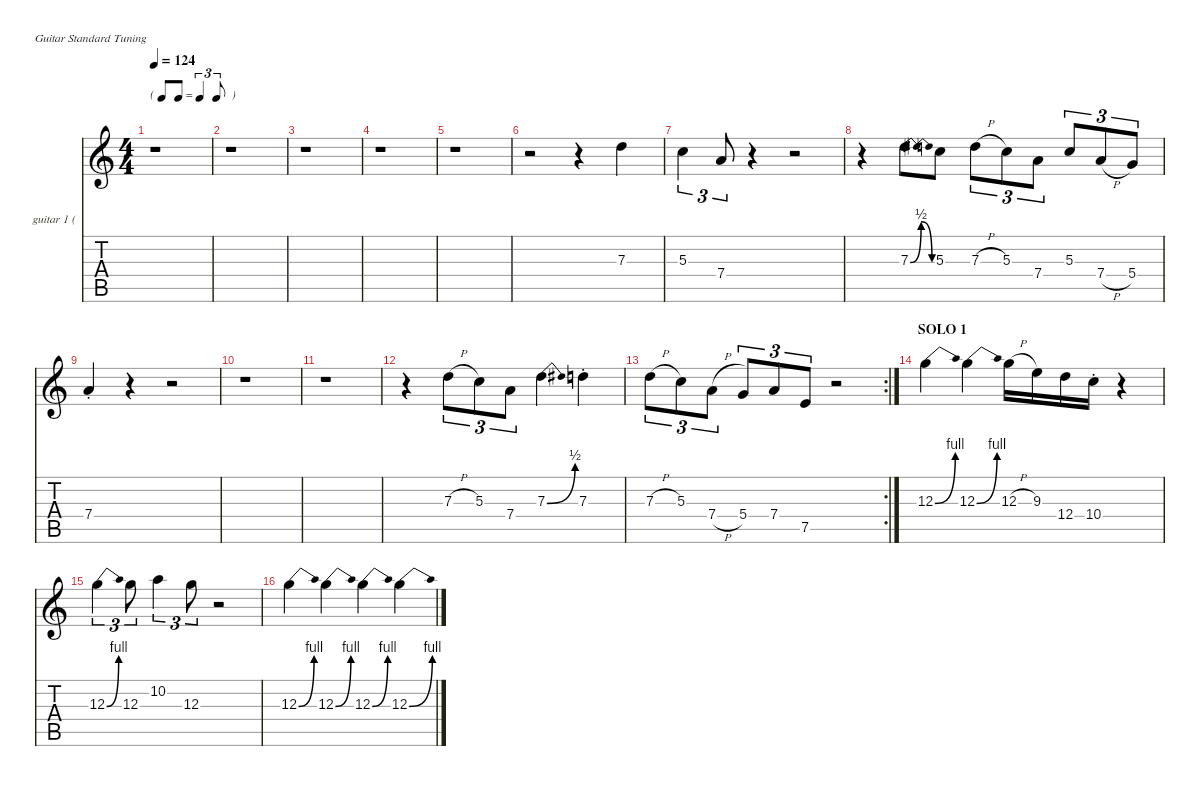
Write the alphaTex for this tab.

\defaultSystemsLayout 4
\hideDynamics
\bracketExtendMode nobrackets
\firstSystemTrackNameOrientation horizontal
\otherSystemsTrackNameOrientation horizontal
\track ("guitar 1 (lead)" "guitar 1 (") {instrument distortionguitar}
\staff {score tabs}
\tuning (E4 B3 G3 D3 A2 E2)
\ts (4 4)
\tf triplet8th
\tempo 124
\clef g2
\scale
1.09129
\ks aminor
r.1{dy mf} |
\scale
0.969568 r.1 |
\scale
0.969568 r.1 |
\scale
0.969568 r.1 |
\scale
1.09129 r.1 |
\scale
0.969568 r.2 r.4 7.3.4 |
\scale
0.969568 5.3.4{tu (3 2)} 7.4.8{tu (3 2)} r.4 r.2 |
\scale
0.969568 r.4 7.3{be (bendrelease 0 0 25.8 2 38.4 2 58.8 0)}.8 5.3.8 7.3{h}.8{tu (3 2)} 5.3.8{tu (3 2)} 7.4.8{tu (3 2)} 5.3.8{tu (3 2)} 7.4{h}.8{tu (3 2)} 5.4.8{tu (3 2)} |
\scale
1.09129 7.4{st}.4 r.4 r.2 |
\scale
0.969568 r.1 |
\scale
0.969568 r.1 |
\scale
0.969568 r.4 7.3{h}.8{tu (3 2)} 5.3.8{tu (3 2)} 7.4.8{tu (3 2)} 7.3{be (bend 0 0 56.4 2)}.4 7.3{st}.4 |
\rc 2
\scale
1.12597 7.3{h}.8{tu (3 2)} 5.3.8{tu (3 2)} 7.4{h}.8{tu (3 2)} 5.4.8{tu (3 2)} 7.4.8{tu (3 2)} 7.5.8{tu (3 2)} r.2 |
\section ("" "SOLO 1")
\scale
0.958011 12.3{be (bend 0 0 55.199999999999996 4)}.4 12.3{be (bend 0 0 55.199999999999996 4)}.4 12.3{h}.16 9.3.16 12.4.16 10.4{st}.16 r.4 |
\scale
0.958011 12.3{be (bend 0 0 55.199999999999996 4)}.4{tu (3 2)} 12.3.8{tu (3 2)} 10.2.4{tu (3 2)} 12.3.8{tu (3 2)} r.2 |
\scale
0.958011 12.3{be (bend 0 0 55.199999999999996 4)}.4 12.3{be (bend 0 0 55.199999999999996 4)}.4 12.3{be (bend 0 0 55.199999999999996 4)}.4 12.3{be (bend 0 0 55.199999999999996 4)}.4
